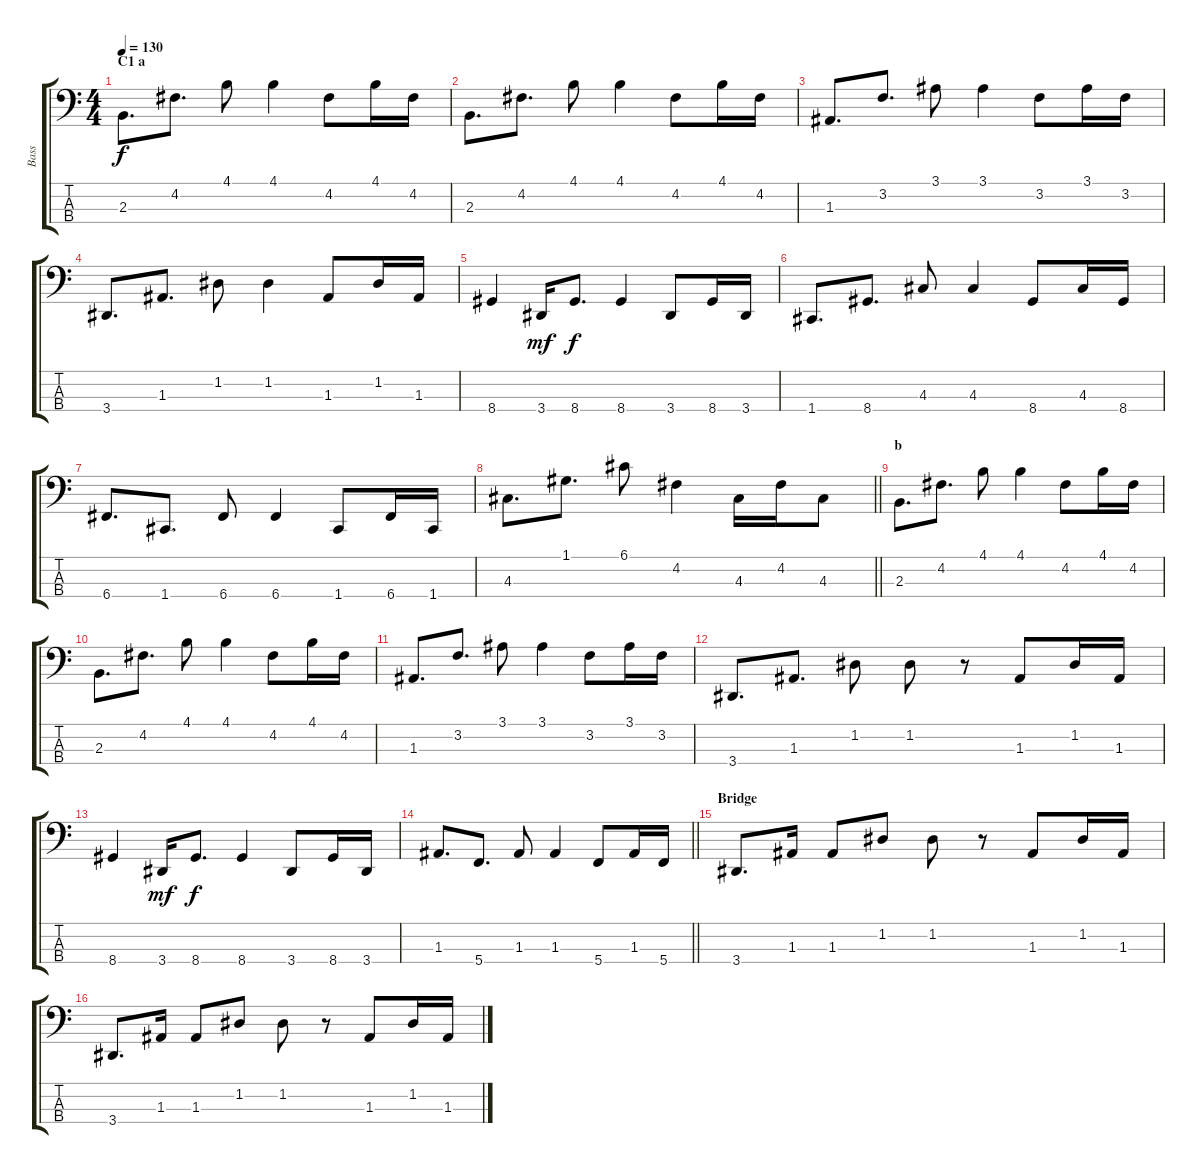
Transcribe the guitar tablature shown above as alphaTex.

\track ("Bass" "Bass") {instrument electricbassfinger}
\staff {score tabs}
\tuning (G2 D2 A1 C1) {hide}
\ts (4 4)
\section ("" "C1 a")
\tempo 130
\clef f4
\ks c
2.3.8{d dy f} 4.2.8{d} 4.1.8 4.1.4 4.2.8 4.1.16 4.2.16 |
2.3.8{d} 4.2.8{d} 4.1.8 4.1.4 4.2.8 4.1.16 4.2.16 |
1.3.8{d} 3.2.8{d} 3.1.8 3.1.4 3.2.8 3.1.16 3.2.16 |
3.4.8{d} 1.3.8{d} 1.2.8 1.2.4 1.3.8 1.2.16 1.3.16 |
8.4.4 3.4.16{dy mf} 8.4.8{d dy f} 8.4.4 3.4.8 8.4.16 3.4.16 |
1.4.8{d} 8.4.8{d} 4.3.8 4.3.4 8.4.8 4.3.16 8.4.16 |
6.4.8{d} 1.4.8{d} 6.4.8 6.4.4 1.4.8 6.4.16 1.4.16 |
\barLineRight lightlight
4.3.8{d} 1.1.8{d} 6.1.8 4.2.4 4.3.16 4.2.16 4.3.8 |
\section ("" "b")
2.3.8{d} 4.2.8{d} 4.1.8 4.1.4 4.2.8 4.1.16 4.2.16 |
2.3.8{d} 4.2.8{d} 4.1.8 4.1.4 4.2.8 4.1.16 4.2.16 |
1.3.8{d} 3.2.8{d} 3.1.8 3.1.4 3.2.8 3.1.16 3.2.16 |
3.4.8{d} 1.3.8{d} 1.2.8 1.2.8 r.8 1.3.8 1.2.16 1.3.16 |
8.4.4 3.4.16{dy mf} 8.4.8{d dy f} 8.4.4 3.4.8 8.4.16 3.4.16 |
\barLineRight lightlight
1.3.8{d} 5.4.8{d} 1.3.8 1.3.4 5.4.8 1.3.16 5.4.16 |
\section ("" "Bridge")
3.4.8{d} 1.3.16 1.3.8 1.2.8 1.2.8 r.8 1.3.8 1.2.16 1.3.16 |
3.4.8{d} 1.3.16 1.3.8 1.2.8 1.2.8 r.8 1.3.8 1.2.16 1.3.16
